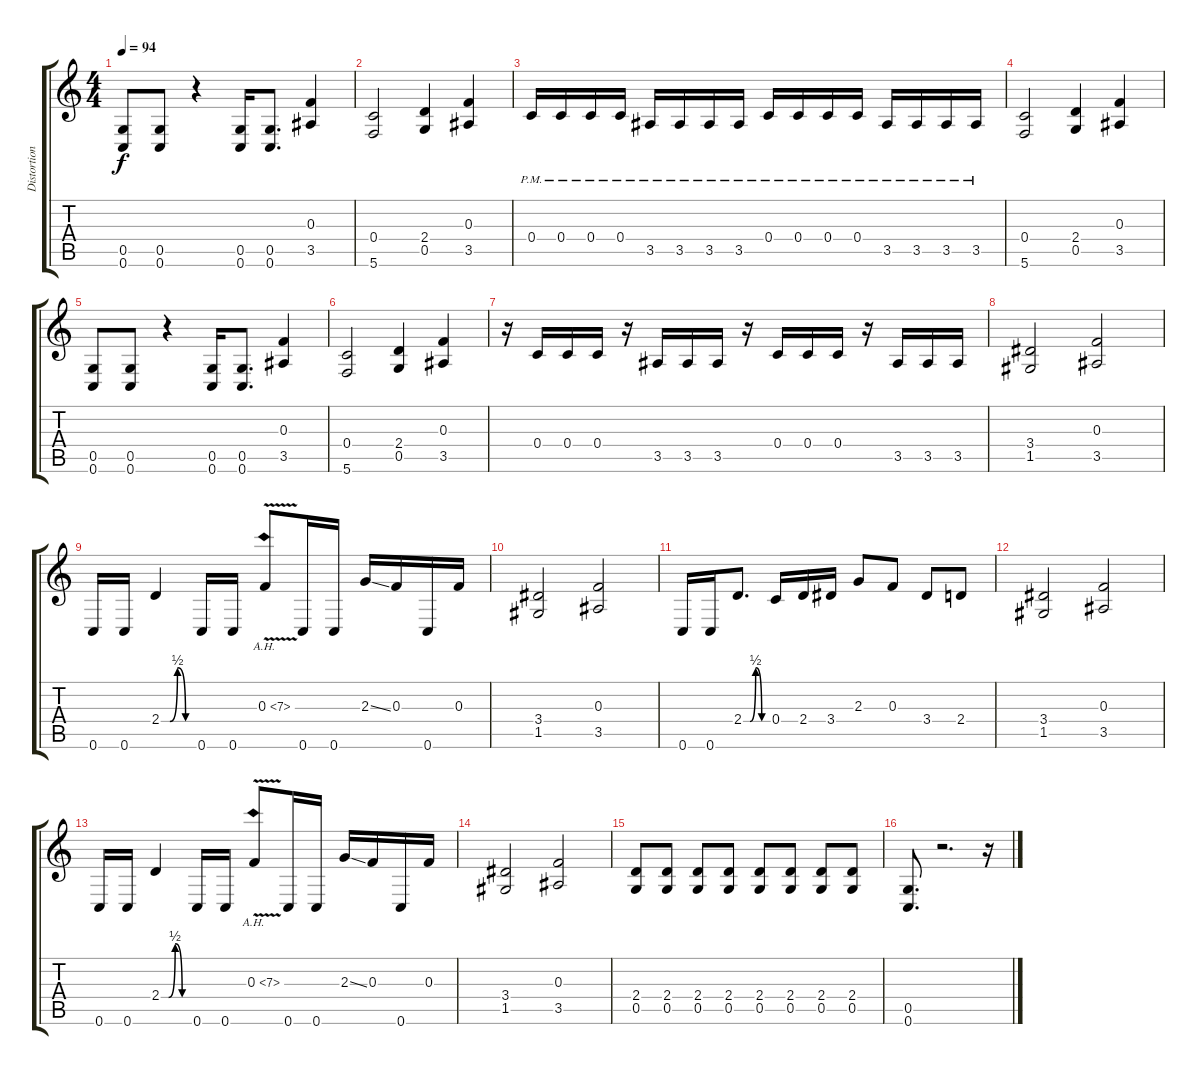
\track ("Distortion guitar" "Distortion") {solo instrument distortionguitar}
\staff {score tabs}
\tuning (D4 A3 F3 C3 G2 C2) {hide}
\ts (4 4)
\tempo 94
\clef g2
\ks c
(0.5 0.6).8{dy f} (0.5 0.6).8 r.4 (0.5 0.6).16 (0.5 0.6).8{d} (0.3 3.5).4 |
(0.4 5.6).2 (2.4 0.5).4 (0.3 3.5).4 |
0.4{pm}.16 0.4{pm}.16 0.4{pm}.16 0.4{pm}.16 3.5{pm}.16 3.5{pm}.16 3.5{pm}.16 3.5{pm}.16 0.4{pm}.16 0.4{pm}.16 0.4{pm}.16 0.4{pm}.16 3.5{pm}.16 3.5{pm}.16 3.5{pm}.16 3.5{pm}.16 |
(0.4 5.6).2 (2.4 0.5).4 (0.3 3.5).4 |
(0.5 0.6).8 (0.5 0.6).8 r.4 (0.5 0.6).16 (0.5 0.6).8{d} (0.3 3.5).4 |
(0.4 5.6).2 (2.4 0.5).4 (0.3 3.5).4 |
r.16 0.4.16 0.4.16 0.4.16 r.16 3.5.16 3.5.16 3.5.16 r.16 0.4.16 0.4.16 0.4.16 r.16 3.5.16 3.5.16 3.5.16 |
(3.4 1.5).2 (0.3 3.5).2 |
0.6.16 0.6.16 2.4{be (custom 0 0 16 0 30 2 45 0 60 0)}.4 0.6.16 0.6.16 0.3{ah 7 v}.8 0.6.16 0.6.16 2.3{ss}.16 0.3.16 0.6.16 0.3.16 |
(3.4 1.5).2 (0.3 3.5).2 |
0.6.16 0.6.16 2.4{be (custom 0 0 16 0 30 2 45 0 60 0)}.8{d} 0.4.16 2.4.16 3.4.16 2.3.8 0.3.8 3.4.8 2.4.8 |
(3.4 1.5).2 (0.3 3.5).2 |
0.6.16 0.6.16 2.4{be (custom 0 0 16 0 30 2 45 0 60 0)}.4 0.6.16 0.6.16 0.3{ah 7 v}.8 0.6.16 0.6.16 2.3{ss}.16 0.3.16 0.6.16 0.3.16 |
(3.4 1.5).2 (0.3 3.5).2 |
(2.4 0.5).8 (2.4 0.5).8 (2.4 0.5).8 (2.4 0.5).8 (2.4 0.5).8 (2.4 0.5).8 (2.4 0.5).8 (2.4 0.5).8 |
(0.5 0.6).8{d} r.2{d} r.16
